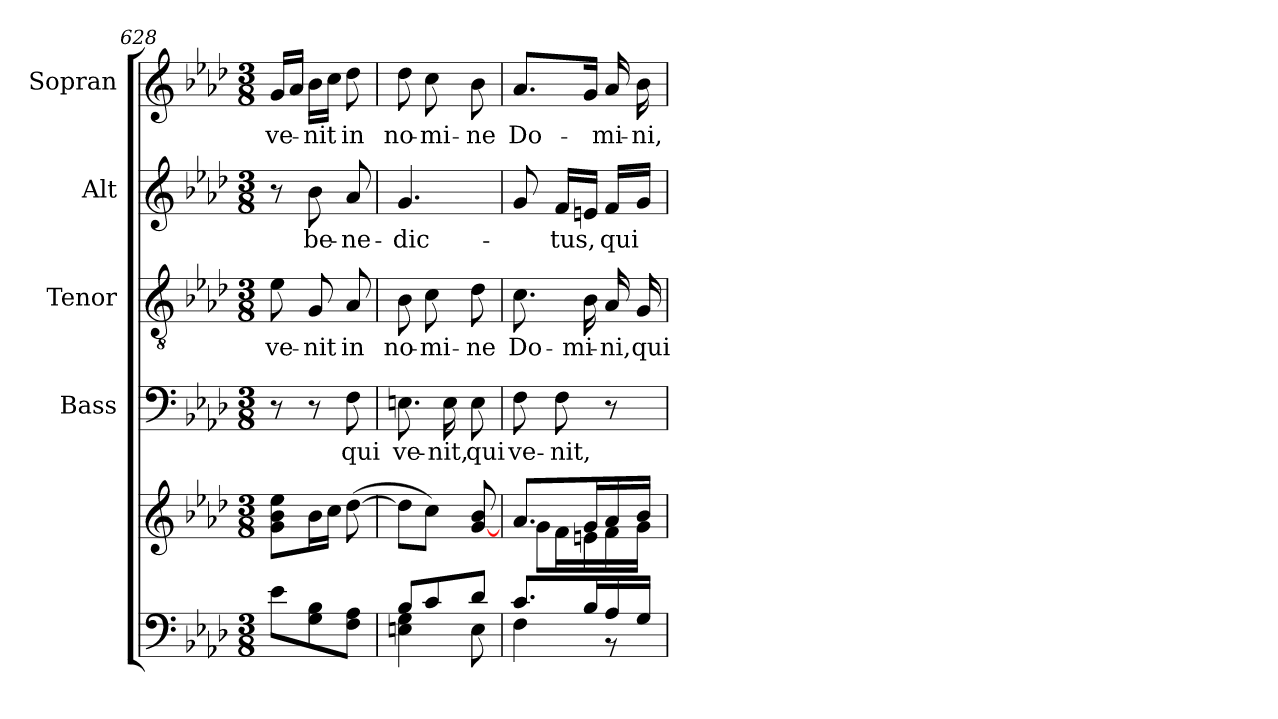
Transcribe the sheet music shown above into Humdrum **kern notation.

**kern	**kern	**kern	**text	**kern	**text	**kern	**text	**kern	**text
*part5	*part5	*part4	*part4	*part3	*part3	*part2	*part2	*part1	*part1
*staff6	*staff5	*staff4	*staff4	*staff3	*staff3	*staff2	*staff2	*staff1	*staff1
*	*	*I"Bass	*	*I"Tenor	*	*I"Alt	*	*I"Sopran	*
*	*	*I'B.	*	*I'T.	*	*I'A.	*	*I'S.	*
*clefF4	*clefG2	*clefF4	*	*clefGv2	*	*clefG2	*	*clefG2	*
*k[b-e-a-d-]	*k[b-e-a-d-]	*k[b-e-a-d-]	*	*k[b-e-a-d-]	*	*k[b-e-a-d-]	*	*k[b-e-a-d-]	*
*A-:	*A-:	*A-:	*	*A-:	*	*A-:	*	*A-:	*
*M3/8	*M3/8	*M3/8	*	*M3/8	*	*M3/8	*	*M3/8	*
=628	=628	=628	=628	=628	=628	=628	=628	=628	=628
!	!	!	!	!	!LO:LY:b	!	!	!	!LO:LY:b
8e-\L	8g\ 8b-\ 8ee-\L	8r	.	8e-\	ve-	8r	.	16g/LL	ve-
.	.	.	.	.	.	.	.	16a-/JJ	.
!	!	!	!	!	!LO:LY:b	!	!LO:LY:b	!	!LO:LY:b
8G\ 8B-\	16b-\L	8r	.	8G/	-nit	8b-\	be-	16b-\LL	-nit
.	16cc\JJ	.	.	.	.	.	.	16cc\JJ	.
!	!	!	!LO:LY:b	!	!LO:LY:b	!	!LO:LY:b	!	!LO:LY:b
8F\ 8A-\J	(>[8dd-\	8F\	qui	8A-/	in	8a-/	-ne-	8dd-\	in
!!LO:LB:g=z
=629	=629	=629	=629	=629	=629	=629	=629	=629	=629
*^	*	*	*	*	*	*	*	*	*
!	!	!	!	!LO:LY:b	!	!LO:LY:b	!	!LO:LY:b	!	!LO:LY:b
8B-/L	4En\ 4G\	8dd-\L]	8.En\	ve-	8B-\	no-	4.g/	-dic-	8dd-\	no-
!	!	!	!	!	!	!LO:LY:b	!	!	!	!LO:LY:b
8c/	.	8cc\J)	.	.	8c\	-mi-	.	.	8cc\	-mi-
!	!	!	!	!LO:LY:b	!	!	!	!	!	!
.	.	.	16E\	-nit,	.	.	.	.	.	.
!	!	!	!	!LO:LY:b	!	!LO:LY:b	!	!	!	!LO:LY:b
8d-/J	8E\	[8g/ 8b-/	8E\	qui	8d-\	-ne	.	.	8b-\	-ne
=630	=630	=630	=630	=630	=630	=630	=630	=630	=630	=630
*	*	*^	*	*	*	*	*	*	*	*
!	!	!	!	!	!LO:LY:b	!	!LO:LY:b	!	!	!	!LO:LY:b
8.c/L	4F\	8.a-/L	8g\L	8F\	ve-	8.c\	Do-	8g/	.	8.a-/L	Do-
!	!	!	!	!	!LO:LY:b	!	!	!	!LO:LY:b	!	!
.	.	.	16f\L	8F\	-nit,	.	.	16f/LL	-tus,	.	.
!	!	!	!	!	!	!	!LO:LY:b	!	!	!	!
16B-/L	.	16g/L	16en\	.	.	16B-\	-mi-	16en/JJ	.	16g/Jk	.
!	!	!	!	!	!	!	!LO:LY:b	!	!LO:LY:b	!	!LO:LY:b
16A-/	8r	16a-/	16f\	8r	.	16A-/	-ni,	16f/LL	qui	16a-/	-mi-
!	!	!	!	!	!	!	!LO:LY:b	!	!	!	!LO:LY:b
16G/JJ	.	16b-/JJ	16g\JJ	.	.	16G/	qui	16g/JJ	.	16b-\	-ni,
*v	*v	*	*	*	*	*	*	*	*	*	*
*	*v	*v	*	*	*	*	*	*	*	*
=	=	=	=	=	=	=	=	=	=
*-	*-	*-	*-	*-	*-	*-	*-	*-	*-
